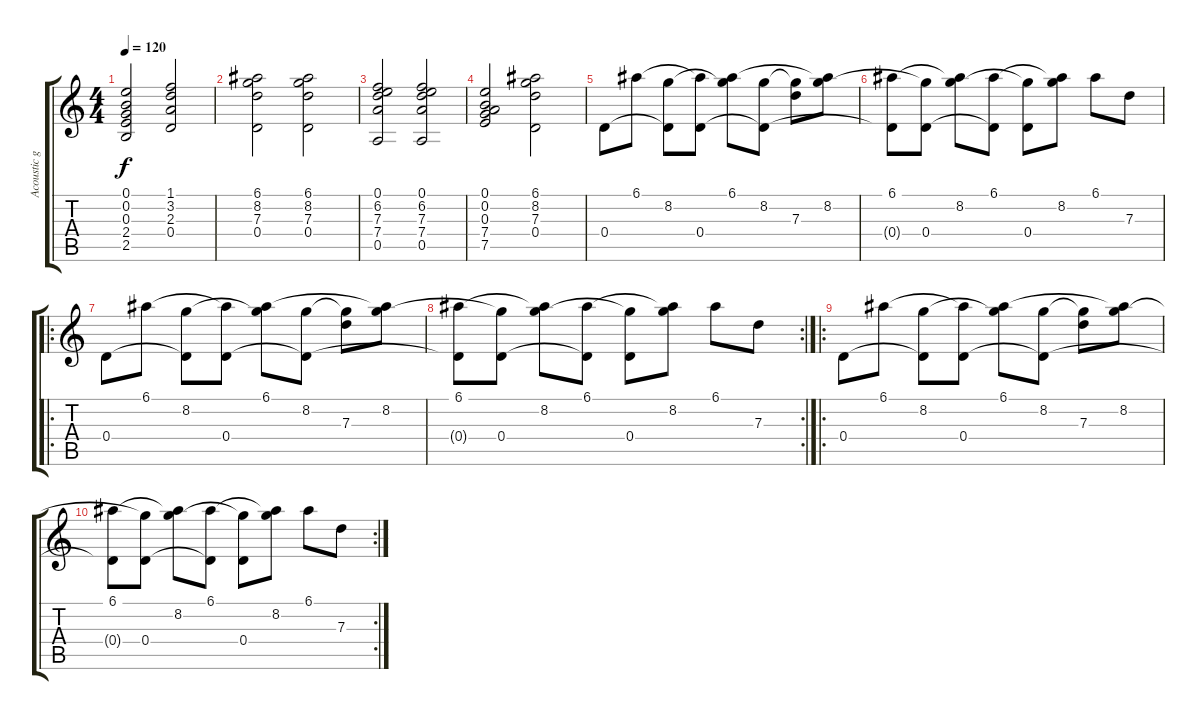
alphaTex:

\track ("Acoustic guitar" "Acoustic g") {instrument acousticguitarnylon}
\staff {score tabs}
\tuning (E4 B3 G3 D3 A2 E2) {hide}
\ts (4 4)
\tempo 120
\clef g2
\ks c
(0.1 0.2 0.3 2.4 2.5).2{dy f} (1.1 3.2 2.3 0.4).2 |
(6.1 8.2 7.3 0.4).2 (6.1 8.2 7.3 0.4).2 |
(0.1 6.2 7.3 7.4 0.5).2 (0.1 6.2 7.3 7.4 0.5).2 |
(0.1 0.2 0.3 7.4 7.5).2 (6.1 8.2 7.3 0.4).2 |
0.4.8 6.1.8 (8.2 0.4{t}).8 (6.1{t} 0.4).8 (6.1 8.2{t}).8 (8.2 0.4{t}).8 (8.2{t} 7.3).8 (6.1{t} 8.2).8 |
(6.1 0.4{t}).8 (8.2{t} 0.4).8 (6.1{t} 8.2).8 (6.1 0.4{t}).8 (8.2{t} 0.4).8 (6.1{t} 8.2).8 6.1.8 7.3.8 |
\ro
0.4.8 6.1.8 (8.2 0.4{t}).8 (6.1{t} 0.4).8 (6.1 8.2{t}).8 (8.2 0.4{t}).8 (8.2{t} 7.3).8 (6.1{t} 8.2).8 |
\rc 2
(6.1 0.4{t}).8 (8.2{t} 0.4).8 (6.1{t} 8.2).8 (6.1 0.4{t}).8 (8.2{t} 0.4).8 (6.1{t} 8.2).8 6.1.8 7.3.8 |
\ro
0.4.8 6.1.8 (8.2 0.4{t}).8 (6.1{t} 0.4).8 (6.1 8.2{t}).8 (8.2 0.4{t}).8 (8.2{t} 7.3).8 (6.1{t} 8.2).8 |
\rc 2
(6.1 0.4{t}).8 (8.2{t} 0.4).8 (6.1{t} 8.2).8 (6.1 0.4{t}).8 (8.2{t} 0.4).8 (6.1{t} 8.2).8 6.1.8 7.3.8
